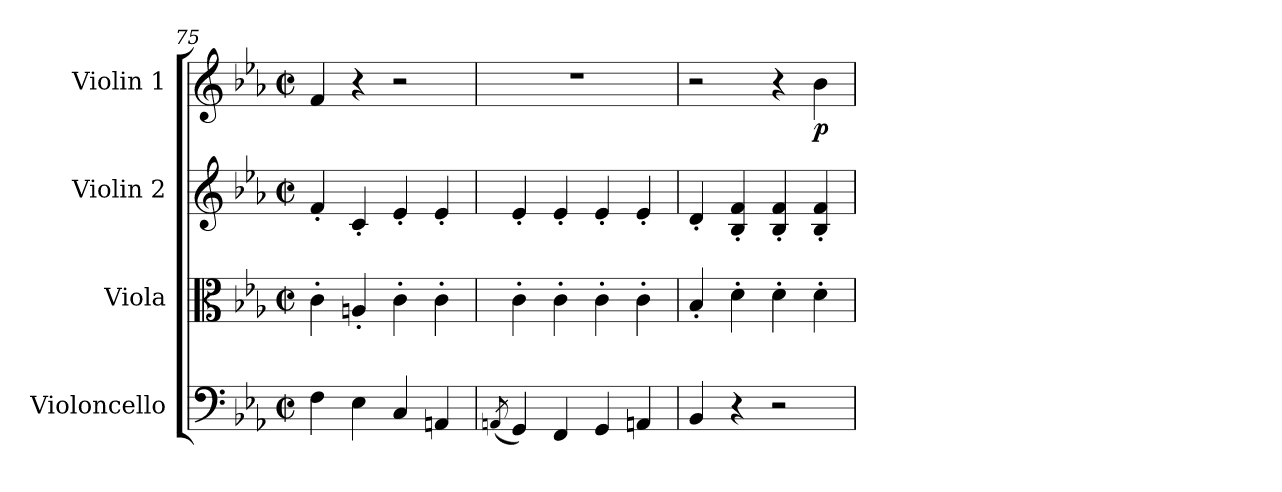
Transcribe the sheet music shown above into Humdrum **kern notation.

**kern	**kern	**kern	**kern	**dynam
*part4	*part3	*part2	*part1	*part1
*staff4	*staff3	*staff2	*staff1	*staff1
*I"Violoncello	*I"Viola	*I"Violin 2	*I"Violin 1	*
*I'Vc	*I'Vla	*I'Vln	*I'Vln	*
*clefF4	*clefC3	*clefG2	*clefG2	*
*k[b-e-a-]	*k[b-e-a-]	*k[b-e-a-]	*k[b-e-a-]	*
*M2/2	*M2/2	*M2/2	*M2/2	*
*met(c|)	*met(c|)	*met(c|)	*met(c|)	*
=75	=75	=75	=75	=75
4F\	4c'\	4f'/	4f/	.
4E-\	4An'/	4c'/	4r	.
4C/	4c'\	4e-'/	2r	.
4AAn/	4c'\	4e-'/	.	.
=76	=76	=76	=76	=76
(8qAAn/	.	.	.	.
4GG/)	4c'\	4e-'/	1r	.
4FF/	4c'\	4e-'/	.	.
4GG/	4c'\	4e-'/	.	.
4AAn/	4c'\	4e-'/	.	.
=77	=77	=77	=77	=77
4BB-/	4B-'/	4d'/	2r	.
4r	4d'\	4B-/' 4f/'	.	.
2r	4d'\	4B-/' 4f/'	4r	.
!	!	!	!	!LO:DY:b
.	4d'\	4B-/' 4f/'	4b-\	p
=	=	=	=	=
*-	*-	*-	*-	*-
